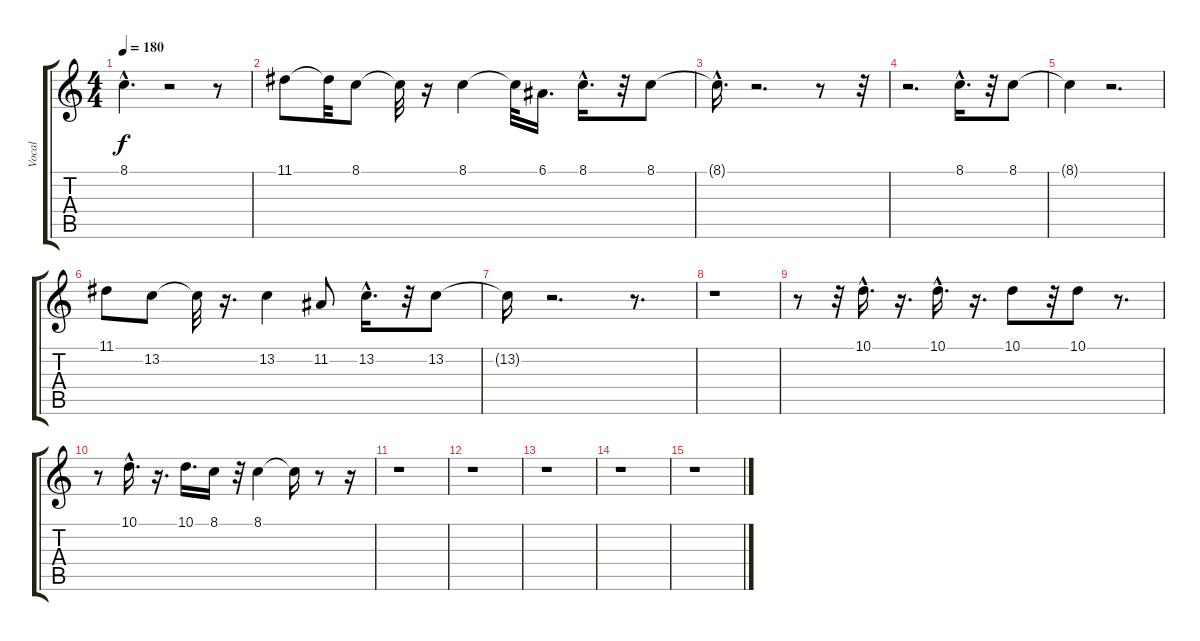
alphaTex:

\track ("Vocal" "Vocal") {instrument lead2sawtooth}
\staff {score tabs}
\tuning (E4 B3 G3 D3 A2 E2) {hide}
\ts (4 4)
\tempo 180
\clef g2
\ks c
8.1{hac t}.4{d dy f} r.2 r.8 |
11.1.8 11.1{t}.32 8.1.8 8.1{t}.32 r.16 8.1.4 8.1{t}.32 6.1.16{d} 8.1{hac}.16{d} r.32 8.1.8 |
8.1{hac t}.16{d} r.2{d} r.8 r.32 |
r.2{d} 8.1{hac}.16{d} r.32 8.1.8 |
8.1{t}.4 r.2{d} |
11.1.8 13.2.8 13.2{t}.32 r.16{d} 13.2.4 11.2.8 13.2{hac}.16{d} r.32 13.2.8 |
13.2{t}.16 r.2{d} r.8{d} |
r.1 |
r.8 r.32 10.1{hac}.16{d} r.16{d} 10.1{hac}.16{d} r.16{d} 10.1.8 r.32 10.1.8 r.8{d} |
r.8 10.1{hac}.16{d} r.16{d} 10.1.16{d} 8.1.16 r.32 8.1.4 8.1{t}.16 r.8 r.16 |
r.1 |
r.1 |
r.1 |
r.1 |
r.1
